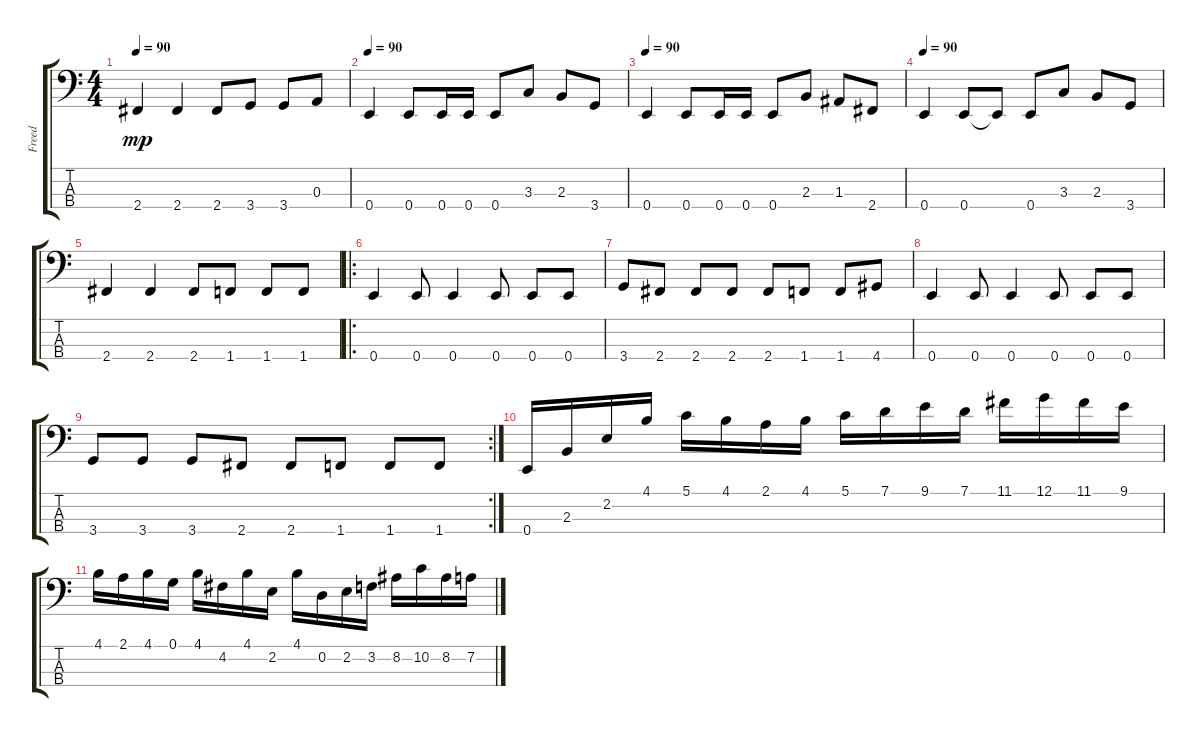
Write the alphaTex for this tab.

\track ("Freed" "Freed") {instrument electricbassfinger}
\staff {score tabs}
\tuning (G2 D2 A1 E1) {hide}
\ts (4 4)
\tempo 90
\clef f4
\ks c
2.4.4{dy mp} 2.4.4 2.4.8 3.4.8 3.4.8 0.3.8 |
\tempo 90
0.4.4 0.4.8 0.4.16 0.4.16 0.4.8 3.3.8 2.3.8 3.4.8 |
\tempo 90
0.4.4 0.4.8 0.4.16 0.4.16 0.4.8 2.3.8 1.3.8 2.4.8 |
\tempo 90
0.4.4 0.4.8 0.4{t}.8 0.4.8 3.3.8 2.3.8 3.4.8 |
2.4.4 2.4.4 2.4.8 1.4.8 1.4.8 1.4.8 |
\ro
0.4.4 0.4.8 0.4.4 0.4.8 0.4.8 0.4.8 |
3.4.8 2.4.8 2.4.8 2.4.8 2.4.8 1.4.8 1.4.8 4.4.8 |
0.4.4 0.4.8 0.4.4 0.4.8 0.4.8 0.4.8 |
\rc 2
3.4.8 3.4.8 3.4.8 2.4.8 2.4.8 1.4.8 1.4.8 1.4.8 |
0.4.16{volume 2} 2.3.16 2.2.16 4.1.16 5.1.16 4.1.16 2.1.16 4.1.16 5.1.16 7.1.16 9.1.16 7.1.16 11.1.16 12.1.16 11.1.16 9.1.16 |
4.1.16 2.1.16 4.1.16 0.1.16 4.1.16 4.2.16 4.1.16 2.2.16 4.1.16 0.2.16 2.2.16 3.2.16 8.2.16 10.2.16 8.2.16 7.2.16
